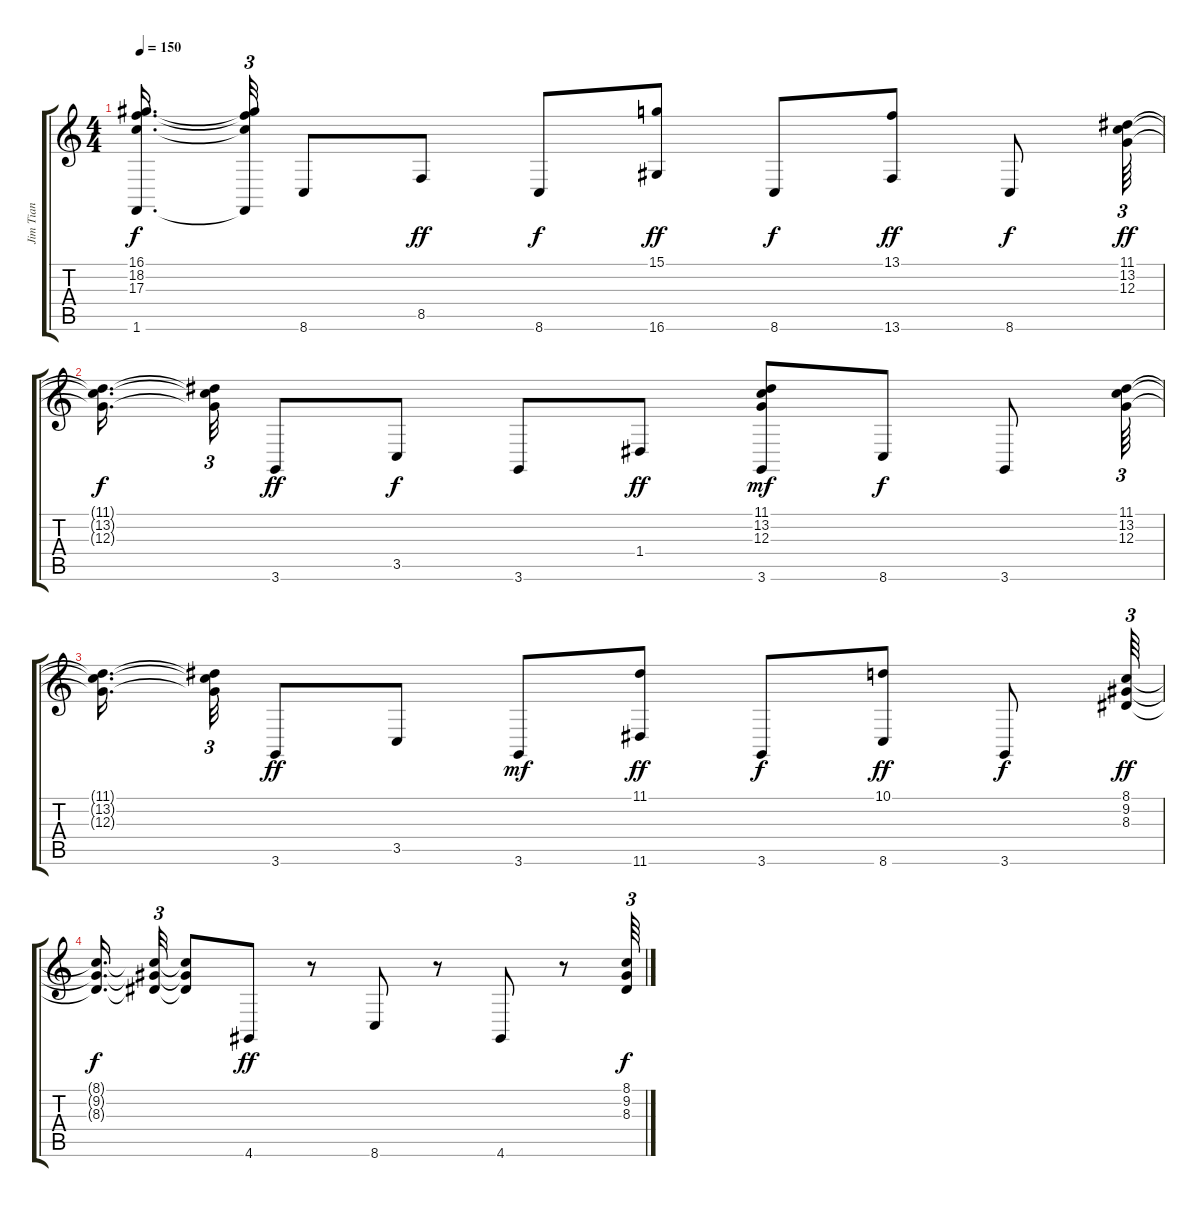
\track ("Jim Tian  " "Jim Tian  ") {instrument acousticgrandpiano}
\staff {score tabs}
\tuning (E4 B3 G3 D3 A2 E2) {hide}
\ts (4 4)
\tempo 150
\clef g2
\ks c
(16.1{t} 18.2{t} 17.3{t} 1.6{t}).16{d dy f beam splitsecondary} (16.1{t} 18.2{t} 17.3{t} 1.6{t}).32{tu (3 2)} 8.6.8 8.5.8{dy ff} 8.6.8{dy f} (15.1 16.6).8{dy ff} 8.6.8{dy f} (13.1 13.6).8{dy ff} 8.6.8{dy f} (11.1 13.2 12.3).64{tu (3 2) dy ff volume 14} |
(11.1{t} 13.2{t} 12.3{t}).16{d dy f beam splitsecondary} (11.1{t} 13.2{t} 12.3{t}).32{tu (3 2)} 3.6.8{dy ff} 3.5.8{dy f} 3.6.8 1.4.8{dy ff} (11.1 13.2 12.3 3.6).8{dy mf} 8.6.8{dy f} 3.6.8 (11.1 13.2 12.3).64{tu (3 2)} |
(11.1{t} 13.2{t} 12.3{t}).16{d beam splitsecondary} (11.1{t} 13.2{t} 12.3{t}).32{tu (3 2)} 3.6.8{dy ff} 3.5.8 3.6.8{dy mf} (11.1 11.6).8{dy ff} 3.6.8{dy f} (10.1 8.6).8{dy ff} 3.6.8{dy f} (8.1 9.2 8.3).64{tu (3 2) dy ff volume 14} |
(8.1{t} 9.2{t} 8.3{t}).16{d dy f beam splitsecondary} (8.1{t} 9.2{t} 8.3{t}).32{tu (3 2)} (8.1{t} 9.2{t} 8.3{t}).8 4.6.8{dy ff} r.8 8.6.8 r.8 4.6.8 r.8 (8.1 9.2 8.3).64{tu (3 2) dy f}
